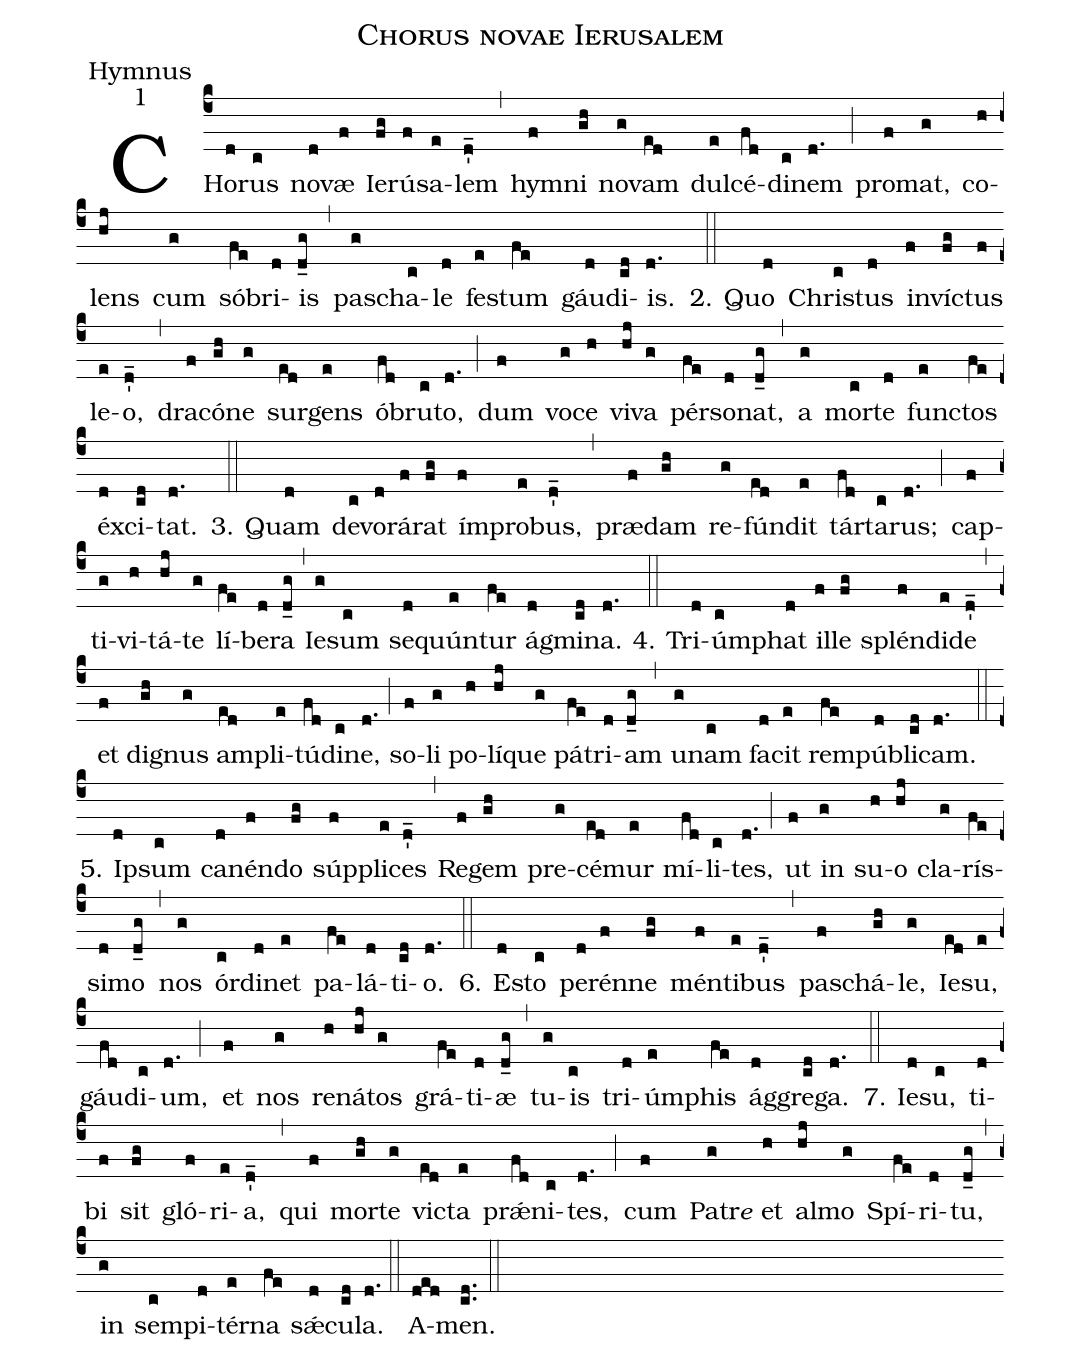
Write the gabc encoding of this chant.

name:Chorus novae Ierusalem;
office-part:Hymnus;
mode:1;
%%
(c4)CHo(d)rus(c) no(d)væ(f) Ie(fg)rú(f)sa(e)lem(d_') (,)
hym(f)ni(gh) no(g)vam(ed) dul(e)cé(fd)di(c)nem(d.) (;)
pro(f)mat,(g) co(h)lens(hj) cum(g) só(fe)bri(d)is(d_g) (,)
pas(g)cha(c)le(d) fe(e)stum(fe) gáu(d)di(cd)is.(d.) (::)

2. Quo(d) Chri(c)stus(d) in(f)ví(fg)ctus(f) le(e)o,(d_') (,)
dra(f)có(gh)ne(g) sur(ed)gens(e) ó(fd)bru(c)to,(d.) (;)
dum(f) vo(g)ce(h) vi(hj)va(g) pér(fe)so(d)nat,(d_g) (,)
a(g) mor(c)te(d) fun(e)ctos(fe) éx(d)ci(cd)tat.(d.) (::)

3. Quam(d) de(c)vo(d)rá(f)rat(fg) ím(f)pro(e)bus,(d_') (,)
præ(f)dam(gh) re(g)fún(ed)dit(e) tár(fd)ta(c)rus;(d.) (;)
cap(f)ti(g)vi(h)tá(hj)te(g) lí(fe)be(d)ra(d_g) (,)
Ie(g)sum(c) se(d)quún(e)tur(fe) ág(d)mi(cd)na.(d.) (::)

4. Tri(d)úm(c)phat(d) il(f)le(fg) splén(f)di(e)de(d_') (,)
et(f) di(gh)gnus(g) am(ed)pli(e)tú(fd)di(c)ne,(d.) (;)
so(f)li(g) po(h)lí(hj)que(g) pá(fe)tri(d)am(d_g) (,)
u(g)nam(c) fa(d)cit(e) rem(fe)pú(d)bli(cd)cam.(d.) (::)

5. I(d)psum(c) ca(d)nén(f)do(fg) súp(f)pli(e)ces(d_') (,)
Re(f)gem(gh) pre(g)cé(ed)mur(e) mí(fd)li(c)tes,(d.) (;)
ut(f) in(g) su(h)o(hj) cla(g)rís(fe)si(d)mo(d_g) (,)
nos(g) ór(c)di(d)net(e) pa(fe)lá(d)ti(cd)o.(d.) (::)

6. E(d)sto(c) pe(d)rén(f)ne(fg) mén(f)ti(e)bus(d_') (,)
pas(f)chá(gh)le,(g) Ie(ed)su,(e) gáu(fd)di(c)um,(d.) (;)
et(f) nos(g) re(h)ná(hj)tos(g) grá(fe)ti(d)æ(d_g) (,)
tu(g)is(c) tri(d)úm(e)phis(fe) ág(d)gre(cd)ga.(d.) (::)

7. Ie(d)su,(c) ti(d)bi(f) sit(fg) gló(f)ri(e)a,(d_') (,)
qui(f) mor(gh)te(g) vi(ed)cta(e) prǽ(fd)ni(c)tes,(d.) (;)
cum(f) Pa(g)tr<e>e</e> et(h) al(hj)mo(g) Spí(fe)ri(d)tu,(d_g) (,)
in(g) sem(c)pi(d)tér(e)na(fe) sǽ(d)cu(cd)la.(d.) (::)
A(ded)men.(cd..) (::)
